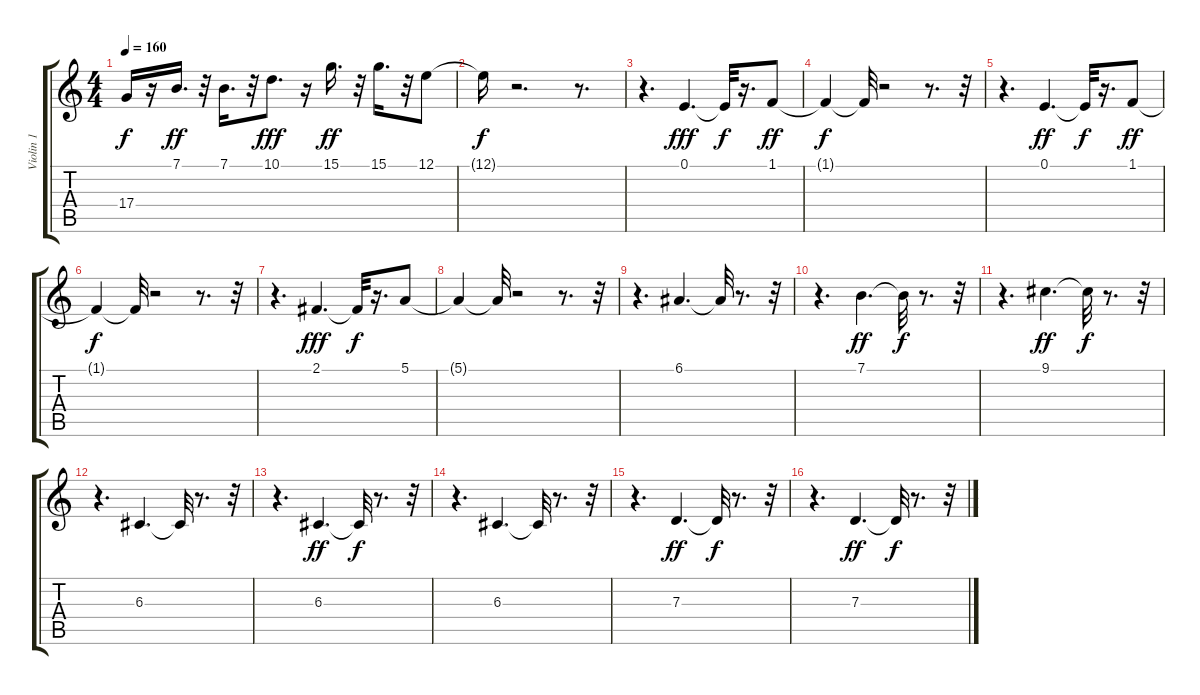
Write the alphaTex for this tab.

\track ("Violin 1 " "Violin 1 ") {instrument violin}
\staff {score tabs}
\tuning (E4 B3 G3 D3 A2 E2) {hide}
\ts (4 4)
\tempo 160
\clef g2
\ks c
17.4{t}.16{dy f} r.16 7.1.16{d dy ff} r.32 7.1.16{d} r.32 10.1.8{d dy fff} r.16 15.1.16{d dy ff} r.32 15.1.16{d} r.32 12.1.8 |
12.1{t}.16{dy f} r.2{d} r.8{d} |
r.4{d} 0.1.4{d dy fff} 0.1{t}.32{dy f} r.16{d} 1.1.8{dy ff} |
1.1{t}.4{dy f} 1.1{t}.32 r.2 r.8{d} r.32 |
r.4{d} 0.1.4{d dy ff} 0.1{t}.32{dy f} r.16{d} 1.1.8{dy ff} |
1.1{t}.4{dy f} 1.1{t}.32 r.2 r.8{d} r.32 |
r.4{d} 2.1.4{d dy fff} 2.1{t}.32{dy f} r.16{d} 5.1.8 |
5.1{t}.4 5.1{t}.32 r.2 r.8{d} r.32 |
r.4{d} 6.1.4{d} 6.1{t}.32 r.8{d} r.32 |
r.4{d} 7.1.4{d dy ff} 7.1{t}.32{dy f} r.8{d} r.32 |
r.4{d} 9.1.4{d dy ff} 9.1{t}.32{dy f} r.8{d} r.32 |
r.4{d} 6.3.4{d} 6.3{t}.32 r.8{d} r.32 |
r.4{d} 6.3.4{d dy ff} 6.3{t}.32{dy f} r.8{d} r.32 |
r.4{d} 6.3.4{d} 6.3{t}.32 r.8{d} r.32 |
r.4{d} 7.3.4{d dy ff} 7.3{t}.32{dy f} r.8{d} r.32 |
r.4{d} 7.3.4{d dy ff} 7.3{t}.32{dy f} r.8{d} r.32
